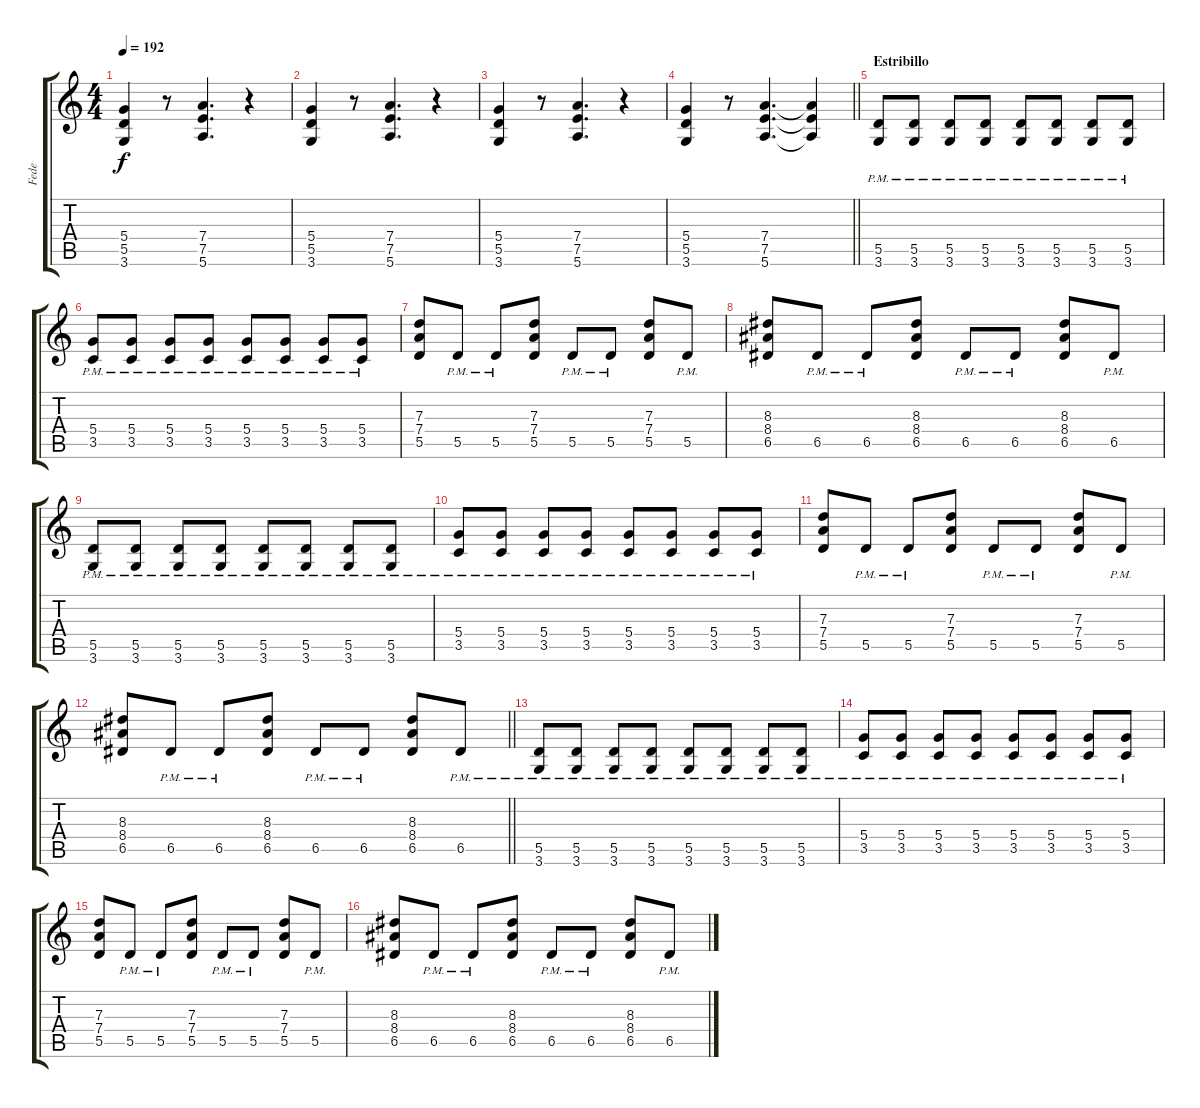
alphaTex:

\track ("Fede" "Fede") {instrument overdrivenguitar}
\staff {score tabs}
\tuning (E4 B3 G3 D3 A2 E2) {hide}
\ts (4 4)
\tempo 192
\clef g2
\ks c
(5.4 5.5 3.6).4{dy f} r.8 (7.4 7.5 5.6).4{d} r.4 |
(5.4 5.5 3.6).4 r.8 (7.4 7.5 5.6).4{d} r.4 |
(5.4 5.5 3.6).4 r.8 (7.4 7.5 5.6).4{d} r.4 |
\barLineRight lightlight
(5.4 5.5 3.6).4 r.8 (7.4 7.5 5.6).4{d} (7.4{t} 7.5{t} 5.6{t}).4 |
\section ("" "Estribillo")
(5.5{pm} 3.6{pm}).8 (5.5{pm} 3.6{pm}).8 (5.5{pm} 3.6{pm}).8 (5.5{pm} 3.6{pm}).8 (5.5{pm} 3.6{pm}).8 (5.5{pm} 3.6{pm}).8 (5.5{pm} 3.6{pm}).8 (5.5{pm} 3.6{pm}).8 |
(5.4{pm} 3.5{pm}).8 (5.4{pm} 3.5{pm}).8 (5.4{pm} 3.5{pm}).8 (5.4{pm} 3.5{pm}).8 (5.4{pm} 3.5{pm}).8 (5.4{pm} 3.5{pm}).8 (5.4{pm} 3.5{pm}).8 (5.4{pm} 3.5{pm}).8 |
(7.3 7.4 5.5).8 5.5{pm}.8 5.5{pm}.8 (7.3 7.4 5.5).8 5.5{pm}.8 5.5{pm}.8 (7.3 7.4 5.5).8 5.5{pm}.8 |
(8.3 8.4 6.5).8 6.5{pm}.8 6.5{pm}.8 (8.3 8.4 6.5).8 6.5{pm}.8 6.5{pm}.8 (8.3 8.4 6.5).8 6.5{pm}.8 |
(5.5{pm} 3.6{pm}).8 (5.5{pm} 3.6{pm}).8 (5.5{pm} 3.6{pm}).8 (5.5{pm} 3.6{pm}).8 (5.5{pm} 3.6{pm}).8 (5.5{pm} 3.6{pm}).8 (5.5{pm} 3.6{pm}).8 (5.5{pm} 3.6{pm}).8 |
(5.4{pm} 3.5{pm}).8 (5.4{pm} 3.5{pm}).8 (5.4{pm} 3.5{pm}).8 (5.4{pm} 3.5{pm}).8 (5.4{pm} 3.5{pm}).8 (5.4{pm} 3.5{pm}).8 (5.4{pm} 3.5{pm}).8 (5.4{pm} 3.5{pm}).8 |
(7.3 7.4 5.5).8 5.5{pm}.8 5.5{pm}.8 (7.3 7.4 5.5).8 5.5{pm}.8 5.5{pm}.8 (7.3 7.4 5.5).8 5.5{pm}.8 |
\barLineRight lightlight
(8.3 8.4 6.5).8 6.5{pm}.8 6.5{pm}.8 (8.3 8.4 6.5).8 6.5{pm}.8 6.5{pm}.8 (8.3 8.4 6.5).8 6.5{pm}.8 |
(5.5{pm} 3.6{pm}).8 (5.5{pm} 3.6{pm}).8 (5.5{pm} 3.6{pm}).8 (5.5{pm} 3.6{pm}).8 (5.5{pm} 3.6{pm}).8 (5.5{pm} 3.6{pm}).8 (5.5{pm} 3.6{pm}).8 (5.5{pm} 3.6{pm}).8 |
(5.4{pm} 3.5{pm}).8 (5.4{pm} 3.5{pm}).8 (5.4{pm} 3.5{pm}).8 (5.4{pm} 3.5{pm}).8 (5.4{pm} 3.5{pm}).8 (5.4{pm} 3.5{pm}).8 (5.4{pm} 3.5{pm}).8 (5.4{pm} 3.5{pm}).8 |
(7.3 7.4 5.5).8 5.5{pm}.8 5.5{pm}.8 (7.3 7.4 5.5).8 5.5{pm}.8 5.5{pm}.8 (7.3 7.4 5.5).8 5.5{pm}.8 |
(8.3 8.4 6.5).8 6.5{pm}.8 6.5{pm}.8 (8.3 8.4 6.5).8 6.5{pm}.8 6.5{pm}.8 (8.3 8.4 6.5).8 6.5{pm}.8
